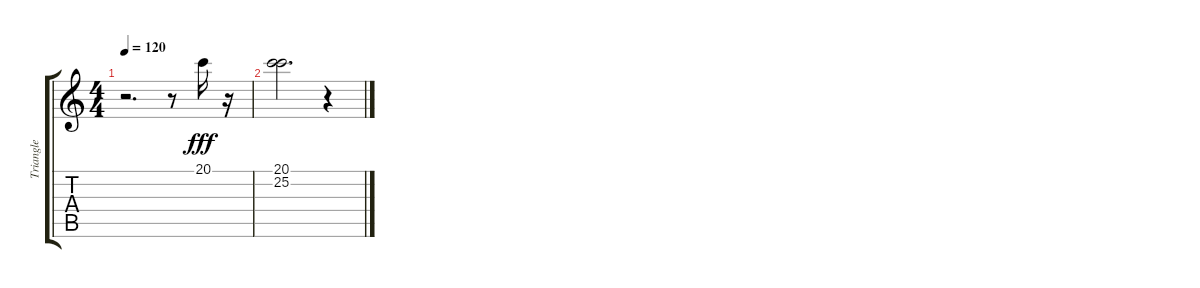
\track ("Triangle" "Triangle") {instrument tinklebell}
\staff {score tabs}
\tuning (E4 B3 G3 D3 A2 E2) {hide}
\ts (4 4)
\tempo 120
\clef g2
\ks c
r.2{d dy fff} r.8 20.1.16 r.16 |
(20.1 25.2).2{d} r.4
